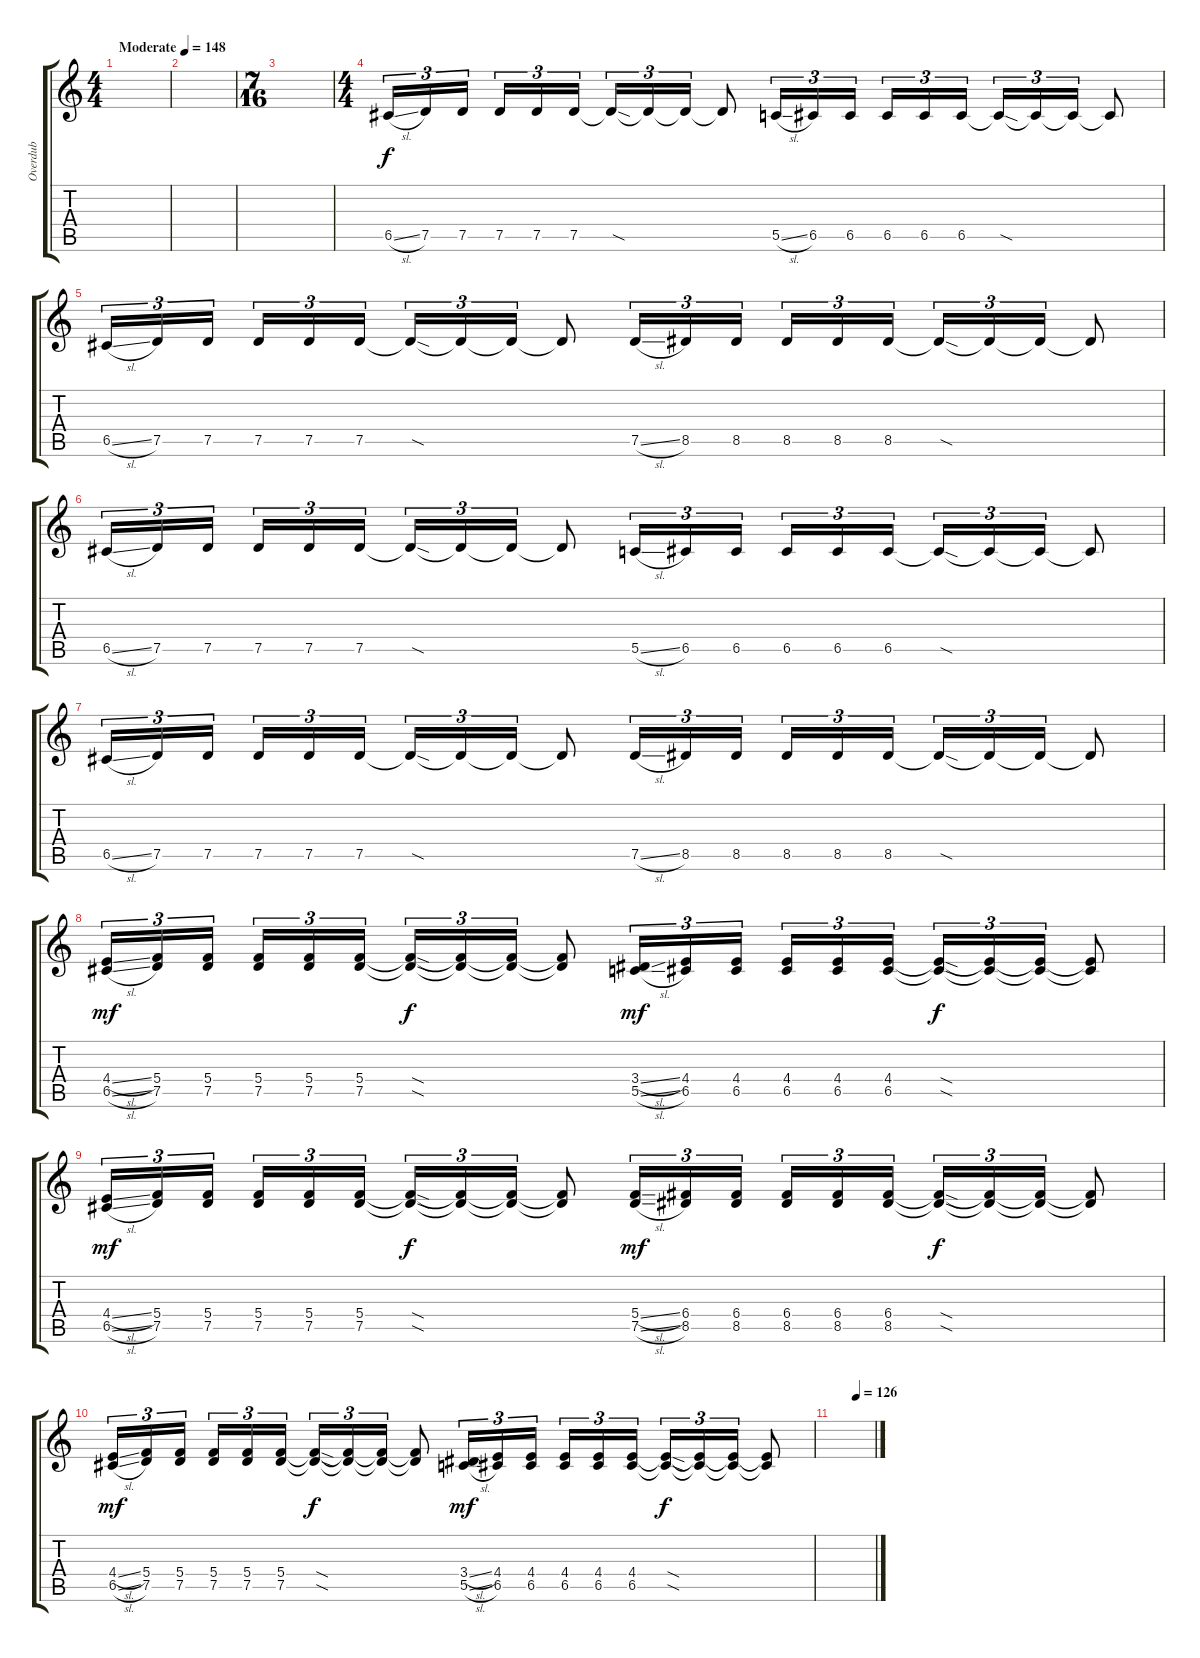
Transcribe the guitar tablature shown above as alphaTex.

\track ("Overdub" "Overdub") {instrument distortionguitar}
\staff {score tabs}
\tuning (D4 A3 F3 C3 G2 D2) {hide}
\ts (4 4)
\tempo (148 "Moderate")
\clef g2
\ks c
|
|
\ts (7 16)
|
\ts (4 4)
6.5{sl}.16{tu (3 2)} 7.5.16{tu (3 2)} 7.5.16{tu (3 2) beam splitsecondary} 7.5.16{tu (3 2)} 7.5.16{tu (3 2)} 7.5.16{tu (3 2)} 7.5{sod t}.16{tu (3 2)} 7.5{t}.16{tu (3 2)} 7.5{t}.16{tu (3 2)} 7.5{t}.8 5.5{sl}.16{tu (3 2)} 6.5.16{tu (3 2)} 6.5.16{tu (3 2) beam splitsecondary} 6.5.16{tu (3 2)} 6.5.16{tu (3 2)} 6.5.16{tu (3 2)} 6.5{sod t}.16{tu (3 2)} 6.5{t}.16{tu (3 2)} 6.5{t}.16{tu (3 2)} 6.5{t}.8 |
6.5{sl}.16{tu (3 2)} 7.5.16{tu (3 2)} 7.5.16{tu (3 2) beam splitsecondary} 7.5.16{tu (3 2)} 7.5.16{tu (3 2)} 7.5.16{tu (3 2)} 7.5{sod t}.16{tu (3 2)} 7.5{t}.16{tu (3 2)} 7.5{t}.16{tu (3 2)} 7.5{t}.8 7.5{sl}.16{tu (3 2)} 8.5.16{tu (3 2)} 8.5.16{tu (3 2) beam splitsecondary} 8.5.16{tu (3 2)} 8.5.16{tu (3 2)} 8.5.16{tu (3 2)} 8.5{sod t}.16{tu (3 2)} 8.5{t}.16{tu (3 2)} 8.5{t}.16{tu (3 2)} 8.5{t}.8 |
6.5{sl}.16{tu (3 2)} 7.5.16{tu (3 2)} 7.5.16{tu (3 2) beam splitsecondary} 7.5.16{tu (3 2)} 7.5.16{tu (3 2)} 7.5.16{tu (3 2)} 7.5{sod t}.16{tu (3 2)} 7.5{t}.16{tu (3 2)} 7.5{t}.16{tu (3 2)} 7.5{t}.8 5.5{sl}.16{tu (3 2)} 6.5.16{tu (3 2)} 6.5.16{tu (3 2) beam splitsecondary} 6.5.16{tu (3 2)} 6.5.16{tu (3 2)} 6.5.16{tu (3 2)} 6.5{sod t}.16{tu (3 2)} 6.5{t}.16{tu (3 2)} 6.5{t}.16{tu (3 2)} 6.5{t}.8 |
6.5{sl}.16{tu (3 2)} 7.5.16{tu (3 2)} 7.5.16{tu (3 2) beam splitsecondary} 7.5.16{tu (3 2)} 7.5.16{tu (3 2)} 7.5.16{tu (3 2)} 7.5{sod t}.16{tu (3 2)} 7.5{t}.16{tu (3 2)} 7.5{t}.16{tu (3 2)} 7.5{t}.8 7.5{sl}.16{tu (3 2)} 8.5.16{tu (3 2)} 8.5.16{tu (3 2) beam splitsecondary} 8.5.16{tu (3 2)} 8.5.16{tu (3 2)} 8.5.16{tu (3 2)} 8.5{sod t}.16{tu (3 2)} 8.5{t}.16{tu (3 2)} 8.5{t}.16{tu (3 2)} 8.5{t}.8 |
(4.4{sl} 6.5{sl}).16{tu (3 2) dy mf} (5.4 7.5).16{tu (3 2)} (5.4 7.5).16{tu (3 2) beam splitsecondary} (5.4 7.5).16{tu (3 2)} (5.4 7.5).16{tu (3 2)} (5.4 7.5).16{tu (3 2)} (5.4{sod t} 7.5{sod t}).16{tu (3 2) dy f} (5.4{t} 7.5{t}).16{tu (3 2)} (5.4{t} 7.5{t}).16{tu (3 2)} (5.4{t} 7.5{t}).8 (3.4{sl} 5.5{sl}).16{tu (3 2) dy mf} (4.4 6.5).16{tu (3 2)} (4.4 6.5).16{tu (3 2) beam splitsecondary} (4.4 6.5).16{tu (3 2)} (4.4 6.5).16{tu (3 2)} (4.4 6.5).16{tu (3 2)} (4.4{sod t} 6.5{sod t}).16{tu (3 2) dy f} (4.4{t} 6.5{t}).16{tu (3 2)} (4.4{t} 6.5{t}).16{tu (3 2)} (4.4{t} 6.5{t}).8 |
(4.4{sl} 6.5{sl}).16{tu (3 2) dy mf} (5.4 7.5).16{tu (3 2)} (5.4 7.5).16{tu (3 2) beam splitsecondary} (5.4 7.5).16{tu (3 2)} (5.4 7.5).16{tu (3 2)} (5.4 7.5).16{tu (3 2)} (5.4{sod t} 7.5{sod t}).16{tu (3 2) dy f} (5.4{t} 7.5{t}).16{tu (3 2)} (5.4{t} 7.5{t}).16{tu (3 2)} (5.4{t} 7.5{t}).8 (5.4{sl} 7.5{sl}).16{tu (3 2) dy mf} (6.4 8.5).16{tu (3 2)} (6.4 8.5).16{tu (3 2) beam splitsecondary} (6.4 8.5).16{tu (3 2)} (6.4 8.5).16{tu (3 2)} (6.4 8.5).16{tu (3 2)} (6.4{sod t} 8.5{sod t}).16{tu (3 2) dy f} (6.4{t} 8.5{t}).16{tu (3 2)} (6.4{t} 8.5{t}).16{tu (3 2)} (6.4{t} 8.5{t}).8 |
(4.4{sl} 6.5{sl}).16{tu (3 2) dy mf} (5.4 7.5).16{tu (3 2)} (5.4 7.5).16{tu (3 2) beam splitsecondary} (5.4 7.5).16{tu (3 2)} (5.4 7.5).16{tu (3 2)} (5.4 7.5).16{tu (3 2)} (5.4{sod t} 7.5{sod t}).16{tu (3 2) dy f} (5.4{t} 7.5{t}).16{tu (3 2)} (5.4{t} 7.5{t}).16{tu (3 2)} (5.4{t} 7.5{t}).8 (3.4{sl} 5.5{sl}).16{tu (3 2) dy mf} (4.4 6.5).16{tu (3 2)} (4.4 6.5).16{tu (3 2) beam splitsecondary} (4.4 6.5).16{tu (3 2)} (4.4 6.5).16{tu (3 2)} (4.4 6.5).16{tu (3 2)} (4.4{sod t} 6.5{sod t}).16{tu (3 2) dy f} (4.4{t} 6.5{t}).16{tu (3 2)} (4.4{t} 6.5{t}).16{tu (3 2)} (4.4{t} 6.5{t}).8 |
\tempo (126 0.5625)
